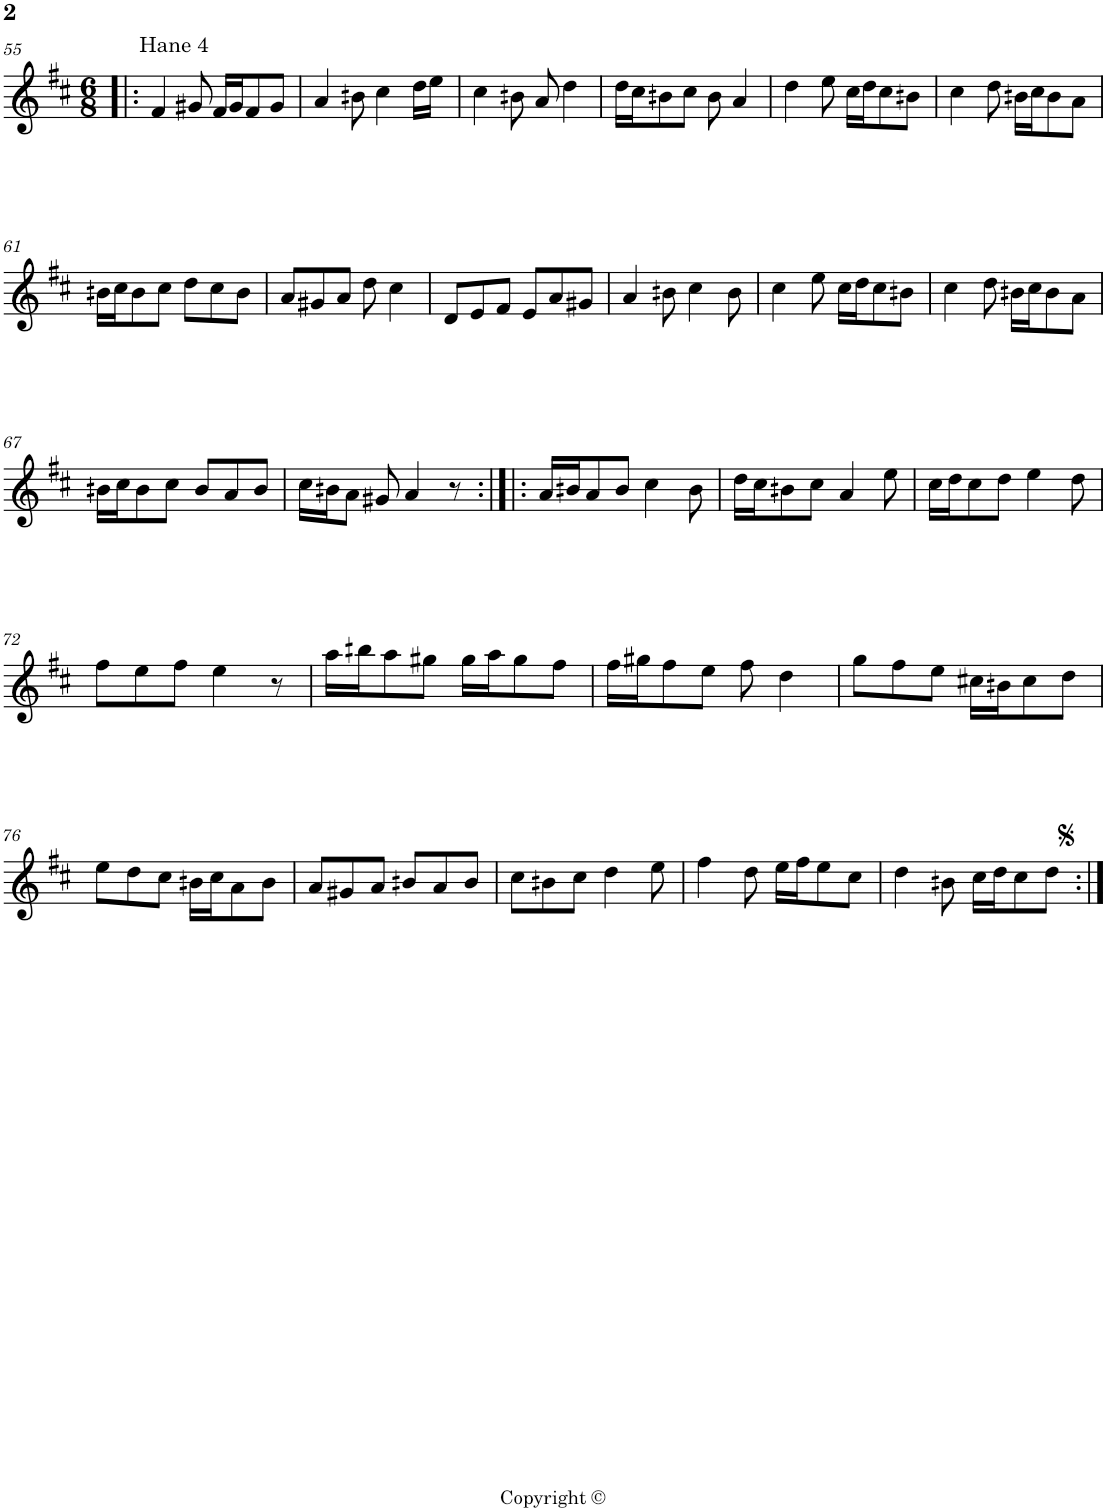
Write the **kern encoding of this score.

**kern
*part1
*staff1
*I"Piano
*I'Pno
!!LO:PB:g=z
*clefG2
*k[f#c#]
*D:
*M6/8
=55!|:
!LO:TX:a:t=Hane 4
4f#/
8g#X/
16f#/LL
16g#/J
8f#/
8g#/J
=56
4a/
8bn\
4cc#\
16dd\LL
16ee\JJ
=57
4cc#\
8bn\
8a/
4dd\
=58
16dd\LL
16cc#\J
8bn\
8cc#\J
8b\
4a/
=59
4dd\
8ee\
16cc#\LL
16dd\J
8cc#\
8bn\J
=60
4cc#\
8dd\
16bn\LL
16cc#\J
8b\
8a\J
!!LO:LB:g=z
=61
16bn\LL
16cc#\J
8b\
8cc#\J
8dd\L
8cc#\
8b\J
=62
8a/L
8g#X/
8a/J
8dd\
4cc#\
=63
8d/L
8e/
8f#/J
8e/L
8a/
8g#X/J
=64
4a/
8bn\
4cc#\
8b\
=65
4cc#\
8ee\
16cc#\LL
16dd\J
8cc#\
8bn\J
=66
4cc#\
8dd\
16bn\LL
16cc#\J
8b\
8a\J
!!LO:LB:g=z
=67
16bn\LL
16cc#\J
8b\
8cc#\J
8b/L
8a/
8b/J
=68
16cc#\LL
16bn\J
8a\J
8g#X/
4a/
8r
=69:|!|:
16a/LL
16bn/J
8a/
8b/J
4cc#\
8b\
=70
16dd\LL
16cc#\J
8bn\
8cc#\J
4a/
8ee\
=71
16cc#\LL
16dd\J
8cc#\
8dd\J
4ee\
8dd\
!!LO:LB:g=z
=72
8ff#\L
8ee\
8ff#\J
4ee\
8r
=73
16aa\LL
16bbn\J
8aa\
8gg#X\J
16gg#\LL
16aa\J
8gg#\
8ff#\J
=74
16ff#\LL
16gg#X\J
8ff#\
8ee\J
8ff#\
4dd\
=75
8gg\L
8ff#\
8ee\J
16cc#X\LL
16bn\J
8cc#\
8dd\J
!!LO:LB:g=z
=76
8ee\L
8dd\
8cc#\J
16bn\LL
16cc#\J
8a\
8b\J
=77
8a/L
8g#X/
8a/J
8bn/L
8a/
8b/J
=78
8cc#\L
8bn\
8cc#\J
4dd\
8ee\
=79
4ff#\
8dd\
16ee\LL
16ff#\J
8ee\
8cc#\J
=80
4dd\
8bn\
16cc#\LL
16dd\J
8cc#\
8dd\J
=:|!
*-
